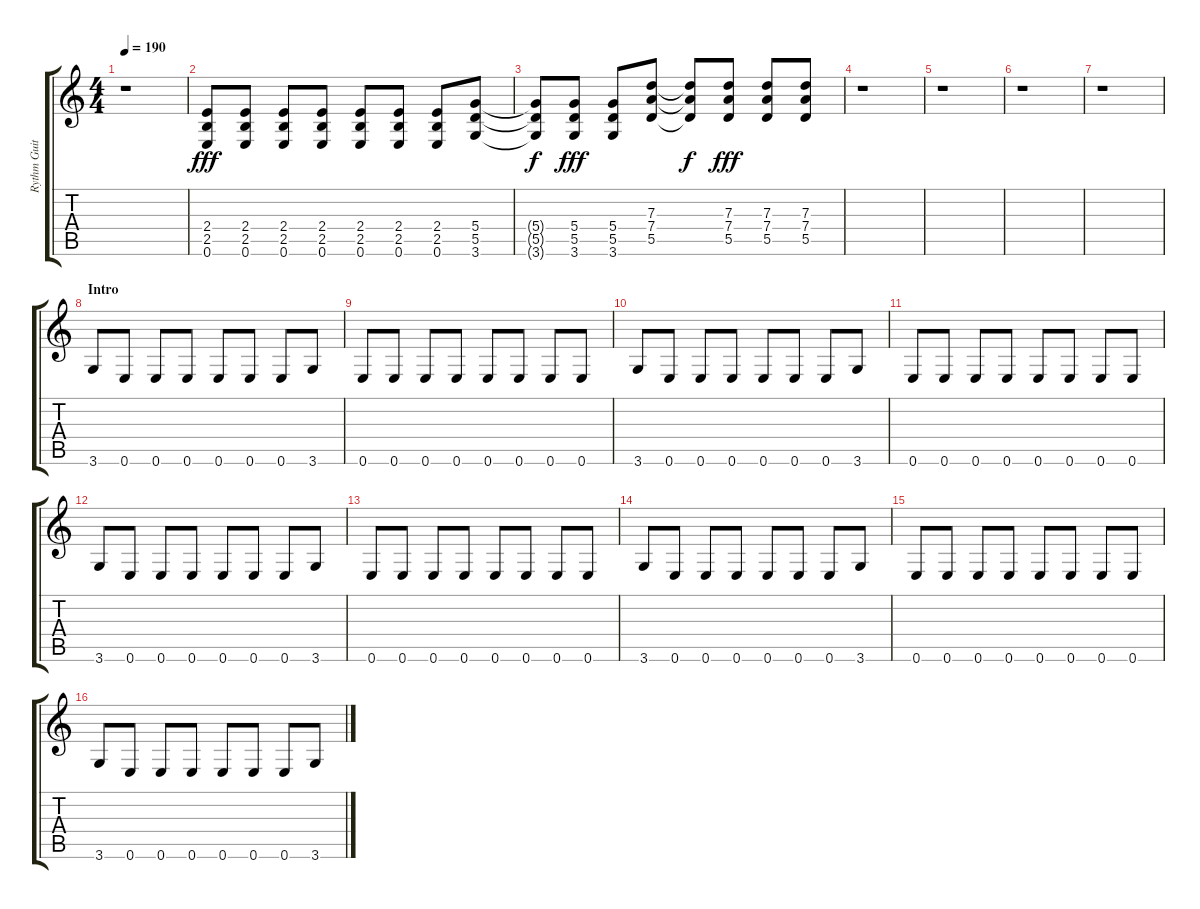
\track ("Rythm Guitar" "Rythm Guit") {instrument overdrivenguitar}
\staff {score tabs}
\tuning (E4 B3 G3 D3 A2 E2) {hide}
\ts (4 4)
\tempo 190
\clef g2
\ks c
r.1{dy fff} |
(2.4 2.5 0.6).8 (2.4 2.5 0.6).8 (2.4 2.5 0.6).8 (2.4 2.5 0.6).8 (2.4 2.5 0.6).8 (2.4 2.5 0.6).8 (2.4 2.5 0.6).8 (5.4 5.5 3.6).8 |
(5.4{t} 5.5{t} 3.6{t}).8{dy f} (5.4 5.5 3.6).8{dy fff} (5.4 5.5 3.6).8 (7.3 7.4 5.5).8 (7.3{t} 7.4{t} 5.5{t}).8{dy f} (7.3 7.4 5.5).8{dy fff} (7.3 7.4 5.5).8 (7.3 7.4 5.5).8 |
r.1 |
r.1 |
r.1 |
r.1 |
\section ("" "Intro")
3.6.8 0.6.8 0.6.8 0.6.8 0.6.8 0.6.8 0.6.8 3.6.8 |
0.6.8 0.6.8 0.6.8 0.6.8 0.6.8 0.6.8 0.6.8 0.6.8 |
3.6.8 0.6.8 0.6.8 0.6.8 0.6.8 0.6.8 0.6.8 3.6.8 |
0.6.8 0.6.8 0.6.8 0.6.8 0.6.8 0.6.8 0.6.8 0.6.8 |
3.6.8 0.6.8 0.6.8 0.6.8 0.6.8 0.6.8 0.6.8 3.6.8 |
0.6.8 0.6.8 0.6.8 0.6.8 0.6.8 0.6.8 0.6.8 0.6.8 |
3.6.8 0.6.8 0.6.8 0.6.8 0.6.8 0.6.8 0.6.8 3.6.8 |
0.6.8 0.6.8 0.6.8 0.6.8 0.6.8 0.6.8 0.6.8 0.6.8 |
3.6.8 0.6.8 0.6.8 0.6.8 0.6.8 0.6.8 0.6.8 3.6.8
